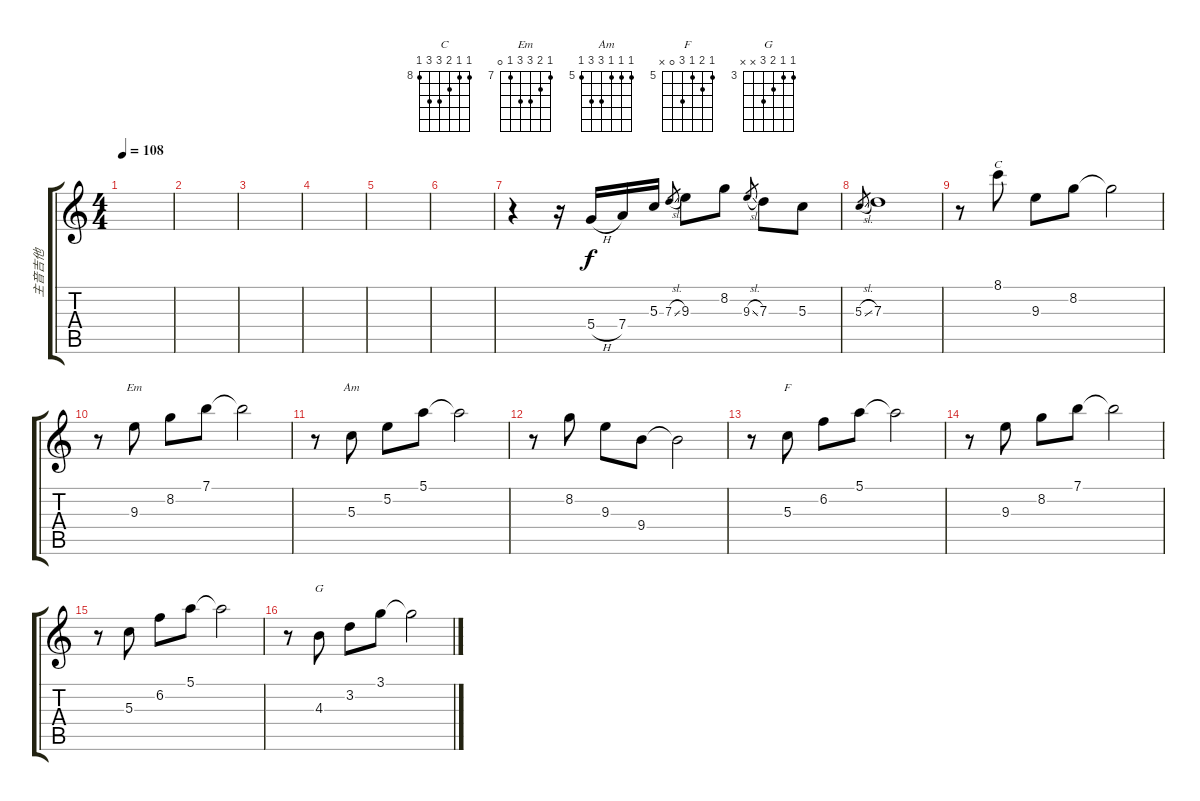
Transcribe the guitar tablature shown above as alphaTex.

\track ("主音吉他" "主音吉他") {instrument acousticguitarsteel}
\staff {score tabs}
\tuning (E4 B3 G3 D3 A2 E2) {hide}
\chord ("C" 8 8 9 10 10 8) {firstfret 8}
\chord ("Em" 7 8 9 9 7 0) {firstfret 7}
\chord ("Am" 5 5 5 7 7 5) {firstfret 5}
\chord ("F" 5 6 5 7 0 x) {firstfret 5}
\chord ("G" 3 3 4 5 x x) {firstfret 3}
\ts (4 4)
\tempo 108
\clef g2
\ks c
|
|
|
|
|
|
r.4 r.16 5.4{h}.16 7.4.16 5.3.16 7.3{sl}.8{gr} 9.3.8 8.2.8 9.3{sl}.8{gr} 7.3.8 5.3.8 |
5.3{sl}.8{gr} 7.3.1 |
r.8 8.1.8{ch "C"} 9.3.8 8.2.8 8.2{t}.2 |
r.8 9.3.8{ch "Em"} 8.2.8 7.1.8 7.1{t}.2 |
r.8 5.3.8{ch "Am"} 5.2.8 5.1.8 5.1{t}.2 |
r.8 8.2.8 9.3.8 9.4.8 9.4{t}.2 |
r.8 5.3.8{ch "F"} 6.2.8 5.1.8 5.1{t}.2 |
r.8 9.3.8 8.2.8 7.1.8 7.1{t}.2 |
r.8 5.3.8 6.2.8 5.1.8 5.1{t}.2 |
r.8 4.3.8{ch "G"} 3.2.8 3.1.8 3.1{t}.2
